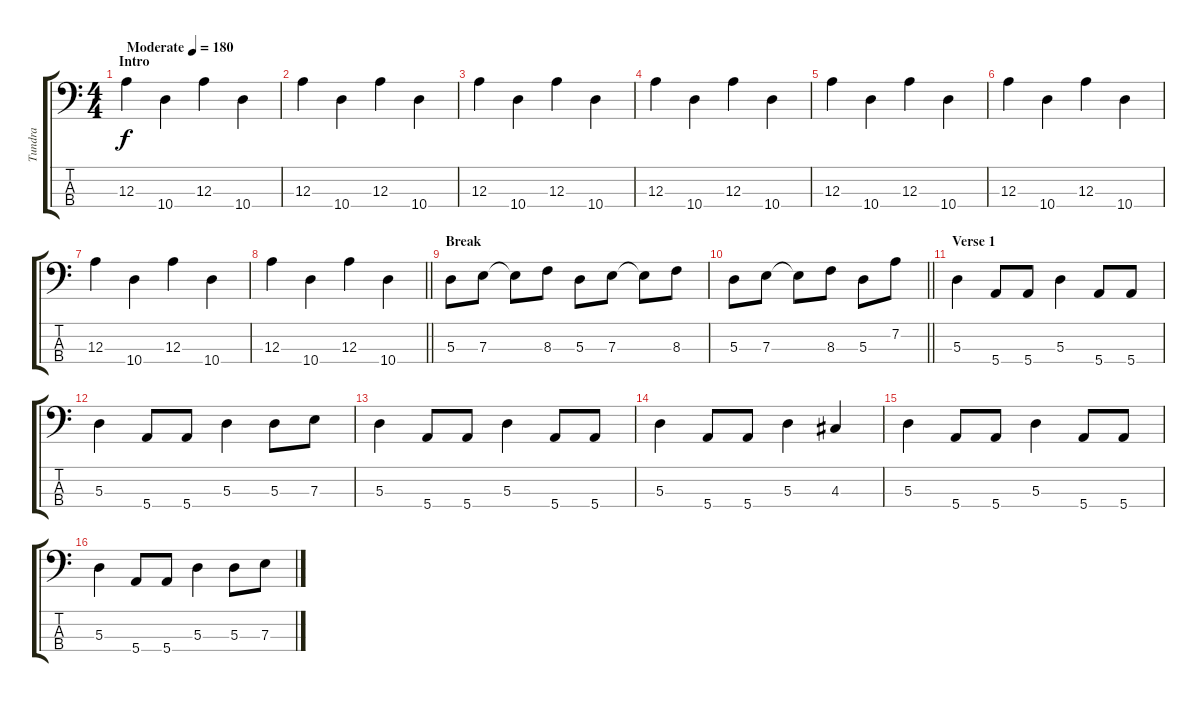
\track ("Tundra" "Tundra") {instrument electricbassfinger}
\staff {score tabs}
\tuning (G2 D2 A1 E1) {hide}
\ts (4 4)
\section ("" "Intro")
\tempo (180 "Moderate")
\clef f4
\ks c
12.3.4{dy f instrument electricbassfinger} 10.4.4 12.3.4 10.4.4 |
12.3.4 10.4.4 12.3.4 10.4.4 |
12.3.4 10.4.4 12.3.4 10.4.4 |
12.3.4 10.4.4 12.3.4 10.4.4 |
12.3.4 10.4.4 12.3.4 10.4.4 |
12.3.4 10.4.4 12.3.4 10.4.4 |
12.3.4 10.4.4 12.3.4 10.4.4 |
\barLineRight lightlight
12.3.4 10.4.4 12.3.4 10.4.4 |
\section ("" "Break")
5.3.8 7.3.8 7.3{t}.8 8.3.8 5.3.8 7.3.8 7.3{t}.8 8.3.8 |
\barLineRight lightlight
5.3.8 7.3.8 7.3{t}.8 8.3.8 5.3.8 7.2.8 |
\section ("" "Verse 1")
5.3.4 5.4.8 5.4.8 5.3.4 5.4.8 5.4.8 |
5.3.4 5.4.8 5.4.8 5.3.4 5.3.8 7.3.8 |
5.3.4 5.4.8 5.4.8 5.3.4 5.4.8 5.4.8 |
5.3.4 5.4.8 5.4.8 5.3.4 4.3.4 |
5.3.4 5.4.8 5.4.8 5.3.4 5.4.8 5.4.8 |
5.3.4 5.4.8 5.4.8 5.3.4 5.3.8 7.3.8
